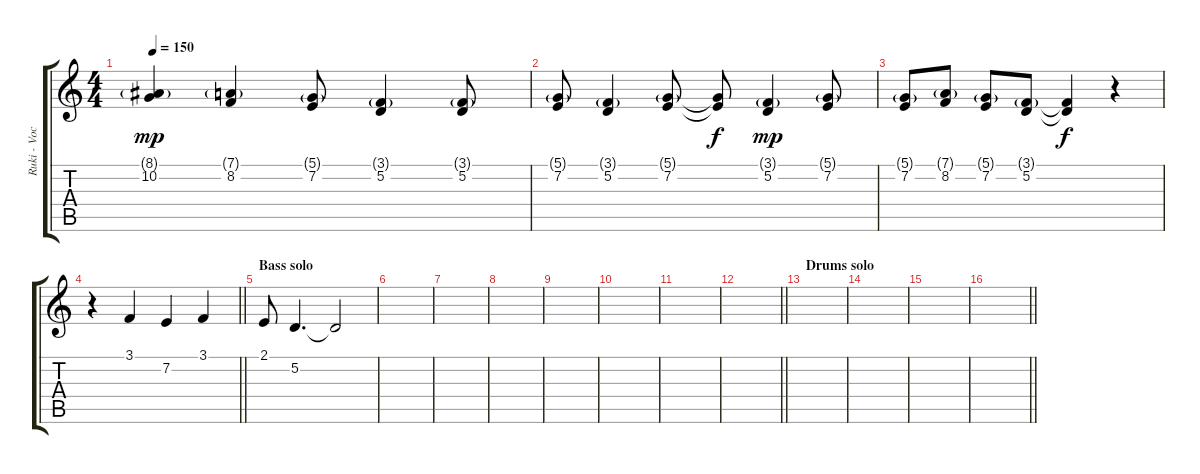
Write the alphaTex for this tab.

\track ("Ruki - Vocals" "Ruki - Voc") {instrument lead6voice}
\staff {score tabs}
\tuning (D4 A3 F3 C3 G2 D2) {hide}
\ts (4 4)
\tempo 150
\clef g2
\ks c
(8.1{g} 10.2).4{dy mp} (7.1{g} 8.2).4 (5.1{g} 7.2).8 (3.1{g} 5.2).4 (3.1{g} 5.2).8 |
(5.1{g} 7.2).8 (3.1{g} 5.2).4 (5.1{g} 7.2).8 (5.1{t} 7.2{t}).8{dy f} (3.1{g} 5.2).4{dy mp} (5.1{g} 7.2).8 |
(5.1{g} 7.2).8 (7.1{g} 8.2).8 (5.1{g} 7.2).8 (3.1{g} 5.2).8 (3.1{t} 5.2{t}).4{dy f} r.4 |
\barLineRight lightlight
r.4 3.1.4 7.2.4 3.1.4 |
\section ("" "Bass solo")
2.1.8 5.2.4{d} 5.2{t}.2 |
|
|
|
|
|
|
\barLineRight lightlight
|
\section ("" "Drums solo")
|
|
|
\barLineRight lightlight
